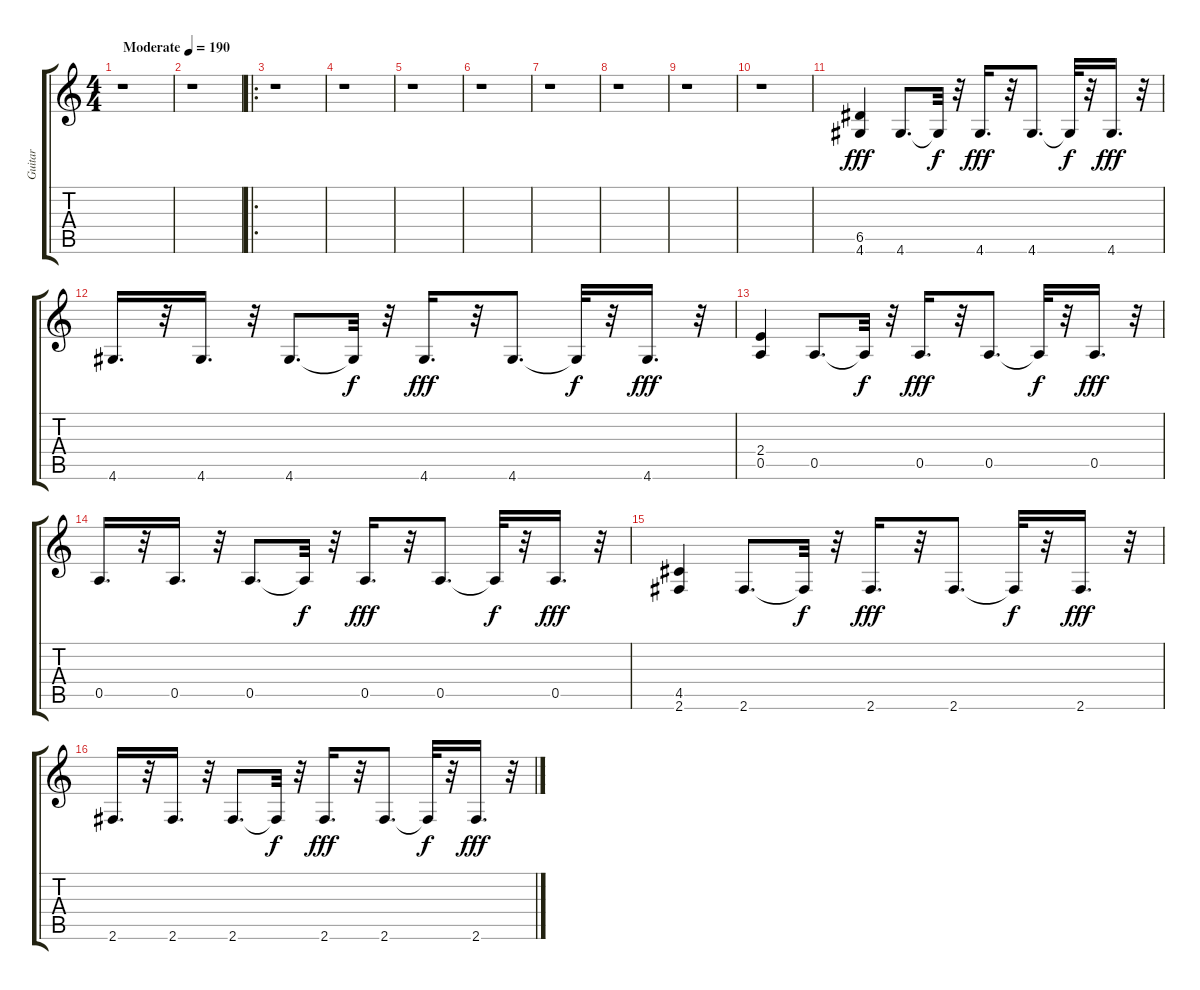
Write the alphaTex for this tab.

\track ("Guitar" "Guitar") {instrument overdrivenguitar}
\staff {score tabs}
\tuning (E4 B3 G3 D3 A2 E2) {hide}
\ts (4 4)
\tempo (190 "Moderate")
\clef g2
\ks c
r.1{dy fff instrument overdrivenguitar} |
r.1 |
\ro
r.1 |
r.1 |
r.1 |
r.1 |
r.1 |
r.1 |
r.1 |
r.1 |
(6.5 4.6).4 4.6.8{d} 4.6{t}.32{dy f} r.32 4.6.16{d dy fff} r.32 4.6.8{d} 4.6{t}.32{dy f} r.32 4.6.16{d dy fff} r.32 |
4.6.16{d} r.32 4.6.16{d} r.32 4.6.8{d} 4.6{t}.32{dy f} r.32 4.6.16{d dy fff} r.32 4.6.8{d} 4.6{t}.32{dy f} r.32 4.6.16{d dy fff} r.32 |
(2.4 0.5).4 0.5.8{d} 0.5{t}.32{dy f} r.32 0.5.16{d dy fff} r.32 0.5.8{d} 0.5{t}.32{dy f} r.32 0.5.16{d dy fff} r.32 |
0.5.16{d} r.32 0.5.16{d} r.32 0.5.8{d} 0.5{t}.32{dy f} r.32 0.5.16{d dy fff} r.32 0.5.8{d} 0.5{t}.32{dy f} r.32 0.5.16{d dy fff} r.32 |
(4.5 2.6).4 2.6.8{d} 2.6{t}.32{dy f} r.32 2.6.16{d dy fff} r.32 2.6.8{d} 2.6{t}.32{dy f} r.32 2.6.16{d dy fff} r.32 |
2.6.16{d} r.32 2.6.16{d} r.32 2.6.8{d} 2.6{t}.32{dy f} r.32 2.6.16{d dy fff} r.32 2.6.8{d} 2.6{t}.32{dy f} r.32 2.6.16{d dy fff} r.32
